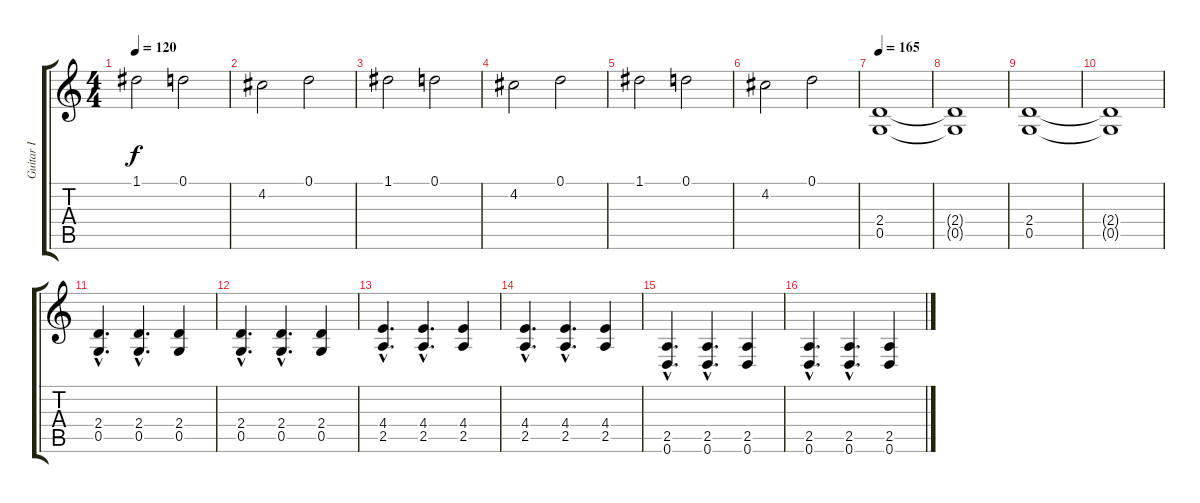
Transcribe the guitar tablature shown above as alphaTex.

\track ("Guitar I" "Guitar I") {instrument distortionguitar}
\staff {score tabs}
\tuning (D4 A3 F3 C3 G2 D2) {hide}
\ts (4 4)
\tempo 120
\clef g2
\ks c
1.1.2{dy f} 0.1.2 |
4.2.2 0.1.2 |
1.1.2 0.1.2 |
4.2.2 0.1.2 |
1.1.2 0.1.2 |
4.2.2 0.1.2 |
\tempo 165
(2.4 0.5).1 |
(2.4{t} 0.5{t}).1 |
(2.4 0.5).1 |
(2.4{t} 0.5{t}).1 |
(2.4{hac} 0.5{hac}).4{d} (2.4{hac} 0.5{hac}).4{d} (2.4 0.5).4 |
(2.4{hac} 0.5{hac}).4{d} (2.4{hac} 0.5{hac}).4{d} (2.4 0.5).4 |
(4.4{hac} 2.5{hac}).4{d} (4.4{hac} 2.5{hac}).4{d} (4.4 2.5).4 |
(4.4{hac} 2.5{hac}).4{d} (4.4{hac} 2.5{hac}).4{d} (4.4 2.5).4 |
(2.5{hac} 0.6{hac}).4{d} (2.5{hac} 0.6{hac}).4{d} (2.5 0.6).4 |
(2.5{hac} 0.6{hac}).4{d} (2.5{hac} 0.6{hac}).4{d} (2.5 0.6).4
